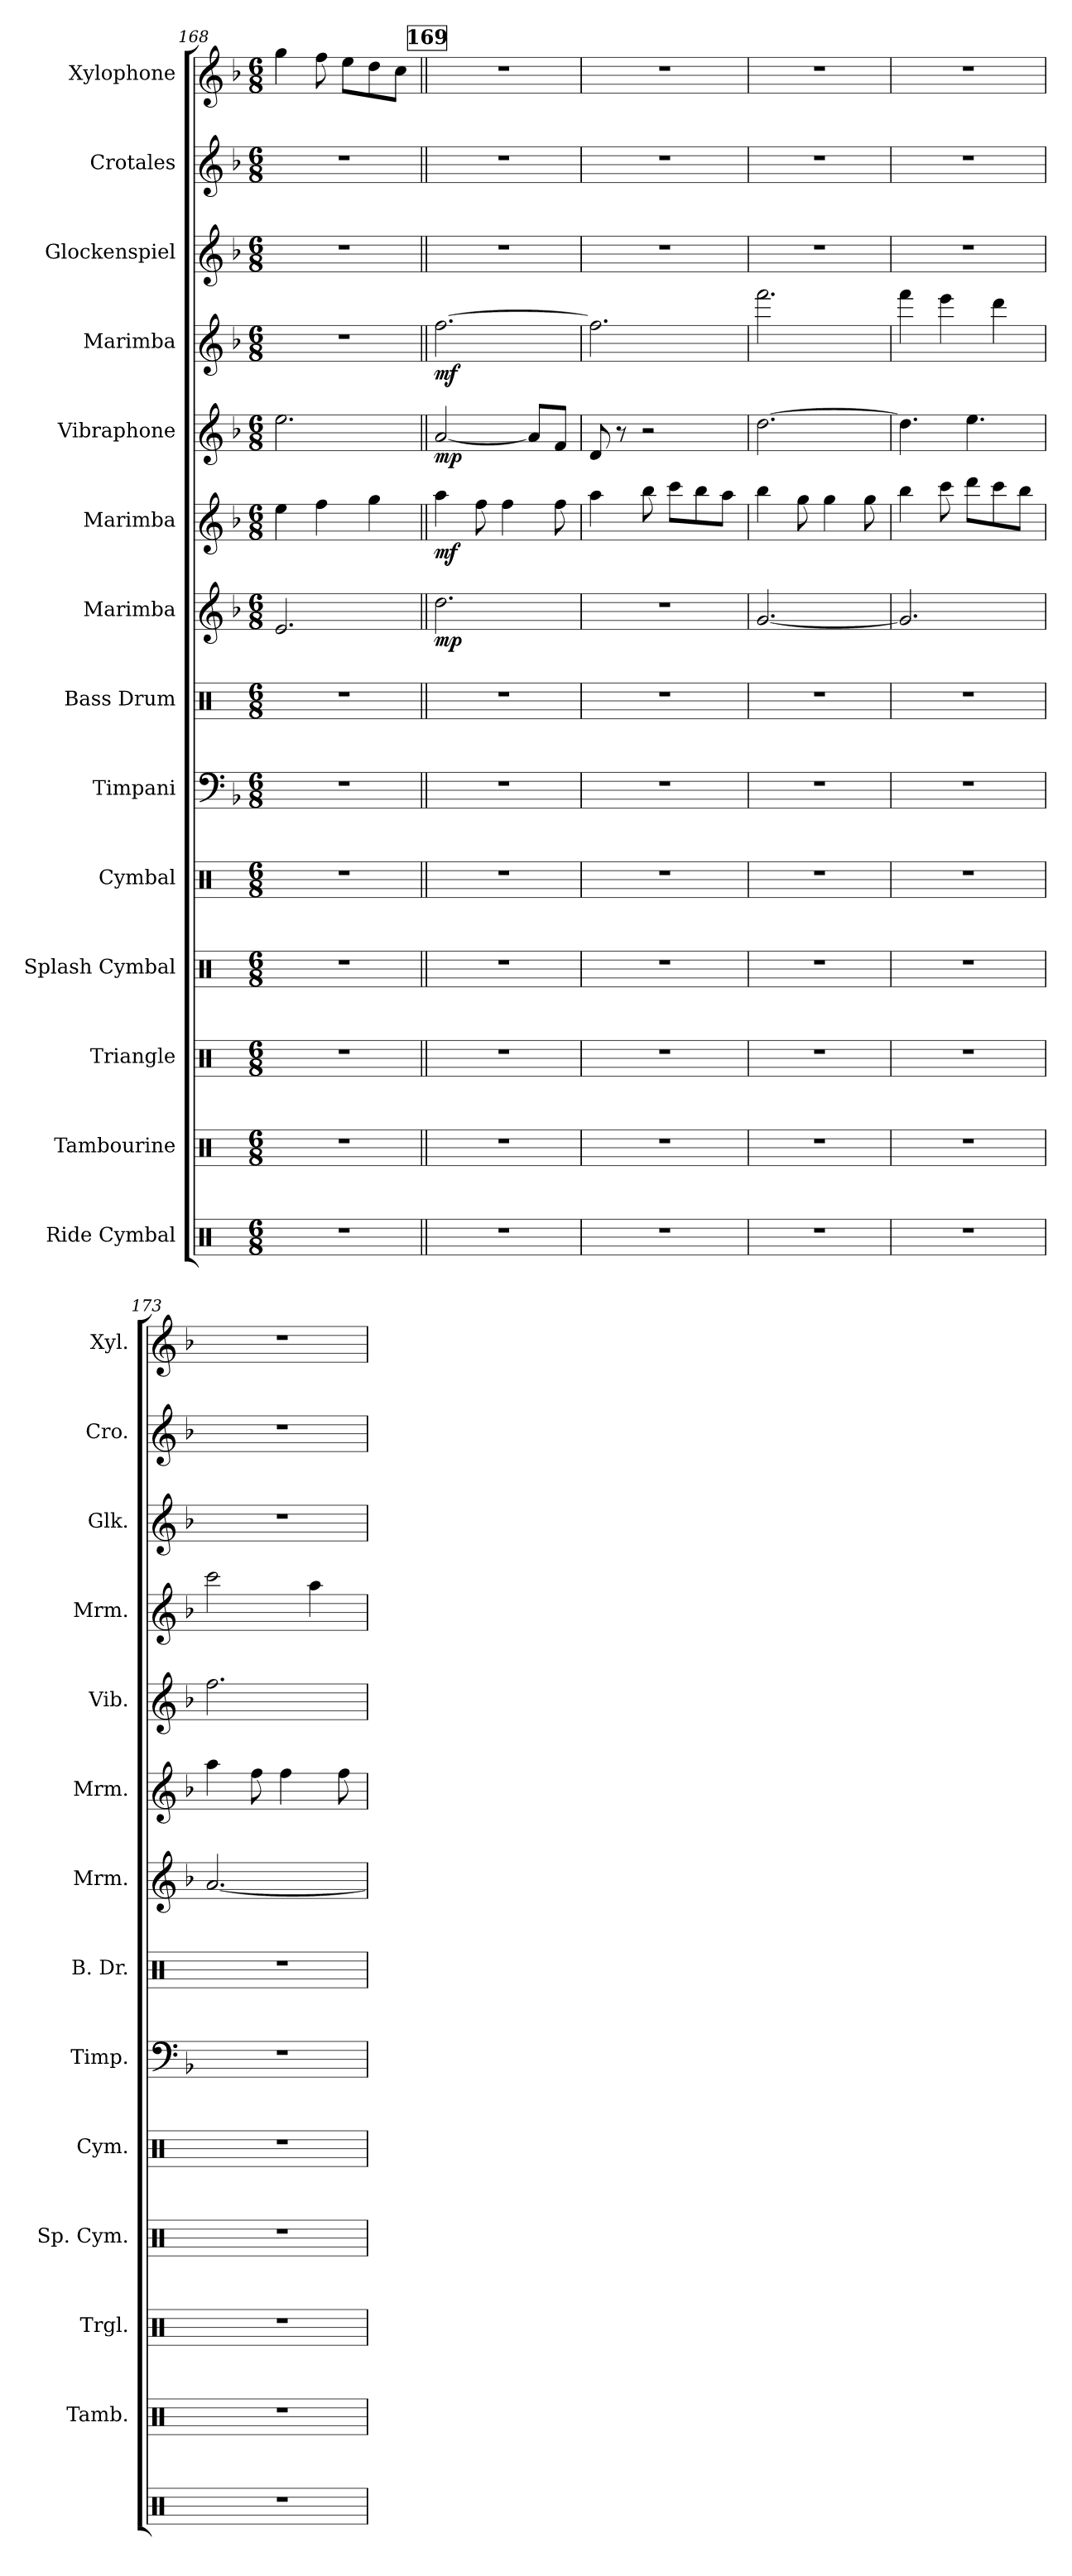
**kern	**kern	**kern	**kern	**kern	**kern	**kern	**kern	**dynam	**kern	**dynam	**kern	**dynam	**kern	**dynam	**kern	**kern	**kern
*part14	*part13	*part12	*part11	*part10	*part9	*part8	*part7	*part7	*part6	*part6	*part5	*part5	*part4	*part4	*part3	*part2	*part1
*staff14	*staff13	*staff12	*staff11	*staff10	*staff9	*staff8	*staff7	*staff7	*staff6	*staff6	*staff5	*staff5	*staff4	*staff4	*staff3	*staff2	*staff1
*I"Ride Cymbal	*I"Tambourine	*I"Triangle	*I"Splash Cymbal	*I"Cymbal	*I"Timpani	*I"Bass Drum	*I"Marimba	*	*I"Marimba	*	*I"Vibraphone	*	*I"Marimba	*	*I"Glockenspiel	*I"Crotales	*I"Xylophone
*	*I'Tamb.	*I'Trgl.	*I'Sp. Cym.	*I'Cym.	*I'Timp.	*I'B. Dr.	*I'Mrm.	*	*I'Mrm.	*	*I'Vib.	*	*I'Mrm.	*	*I'Glk.	*I'Cro.	*I'Xyl.
!!LO:PB:g=z
*clefX	*clefX	*clefX	*clefX	*clefX	*clefF4	*clefX	*clefG2	*	*clefG2	*	*clefG2	*	*clefG2	*	*clefG2	*clefG2	*clefG2
*	*	*	*	*	*	*	*	*	*	*	*	*	*	*	*ITrd-14c-24	*ITrd-14c-24	*ITrd-7c-12
*k[]	*k[]	*k[]	*k[]	*k[]	*k[b-]	*k[]	*k[b-]	*	*k[b-]	*	*k[b-]	*	*k[b-]	*	*k[b-]	*k[b-]	*k[b-]
*M6/8	*M6/8	*M6/8	*M6/8	*M6/8	*M6/8	*M6/8	*M6/8	*	*M6/8	*	*M6/8	*	*M6/8	*	*M6/8	*M6/8	*M6/8
=168	=168	=168	=168	=168	=168	=168	=168	=168	=168	=168	=168	=168	=168	=168	=168	=168	=168
2.r	2.r	2.r	2.r	2.r	2.r	2.r	2.e/	.	4ee\	.	2.ee\	.	2.r	.	2.r	2.r	4ggg\
.	.	.	.	.	.	.	.	.	4ff\	.	.	.	.	.	.	.	8fff\
.	.	.	.	.	.	.	.	.	.	.	.	.	.	.	.	.	8eee\L
.	.	.	.	.	.	.	.	.	4gg\	.	.	.	.	.	.	.	8ddd\
.	.	.	.	.	.	.	.	.	.	.	.	.	.	.	.	.	8ccc\J
!!LO:REH:place=s1:a:B:fs=14:t=169
=169||	=169||	=169||	=169||	=169||	=169||	=169||	=169||	=169||	=169||	=169||	=169||	=169||	=169||	=169||	=169||	=169||	=169||
!	!	!	!	!	!	!	!	!LO:DY:b	!	!LO:DY:b	!	!LO:DY:b	!	!LO:DY:b	!	!	!
2.r	2.r	2.r	2.r	2.r	2.r	2.r	2.dd\	mp	4aa\	mf	[2a/	mp	[2.ff\	mf	2.r	2.r	2.r
.	.	.	.	.	.	.	.	.	8ff\	.	.	.	.	.	.	.	.
.	.	.	.	.	.	.	.	.	4ff\	.	.	.	.	.	.	.	.
.	.	.	.	.	.	.	.	.	.	.	8a/L]	.	.	.	.	.	.
.	.	.	.	.	.	.	.	.	8ff\	.	8f/J	.	.	.	.	.	.
=170	=170	=170	=170	=170	=170	=170	=170	=170	=170	=170	=170	=170	=170	=170	=170	=170	=170
2.r	2.r	2.r	2.r	2.r	2.r	2.r	2.r	.	4aa\	.	8d/	.	2.ff\]	.	2.r	2.r	2.r
.	.	.	.	.	.	.	.	.	.	.	8r	.	.	.	.	.	.
.	.	.	.	.	.	.	.	.	8bb-\	.	2r	.	.	.	.	.	.
.	.	.	.	.	.	.	.	.	8ccc\L	.	.	.	.	.	.	.	.
.	.	.	.	.	.	.	.	.	8bb-\	.	.	.	.	.	.	.	.
.	.	.	.	.	.	.	.	.	8aa\J	.	.	.	.	.	.	.	.
=171	=171	=171	=171	=171	=171	=171	=171	=171	=171	=171	=171	=171	=171	=171	=171	=171	=171
2.r	2.r	2.r	2.r	2.r	2.r	2.r	[2.g/	.	4bb-\	.	[2.dd\	.	2.fff\	.	2.r	2.r	2.r
.	.	.	.	.	.	.	.	.	8gg\	.	.	.	.	.	.	.	.
.	.	.	.	.	.	.	.	.	4gg\	.	.	.	.	.	.	.	.
.	.	.	.	.	.	.	.	.	8gg\	.	.	.	.	.	.	.	.
=172	=172	=172	=172	=172	=172	=172	=172	=172	=172	=172	=172	=172	=172	=172	=172	=172	=172
2.r	2.r	2.r	2.r	2.r	2.r	2.r	2.g/]	.	4bb-\	.	4.dd\]	.	4fff\	.	2.r	2.r	2.r
.	.	.	.	.	.	.	.	.	8ccc\	.	.	.	4eee\	.	.	.	.
.	.	.	.	.	.	.	.	.	8ddd\L	.	4.ee\	.	.	.	.	.	.
.	.	.	.	.	.	.	.	.	8ccc\	.	.	.	4ddd\	.	.	.	.
.	.	.	.	.	.	.	.	.	8bb-\J	.	.	.	.	.	.	.	.
=173	=173	=173	=173	=173	=173	=173	=173	=173	=173	=173	=173	=173	=173	=173	=173	=173	=173
2.r	2.r	2.r	2.r	2.r	2.r	2.r	[2.a/	.	4aa\	.	2.ff\	.	2ccc\	.	2.r	2.r	2.r
.	.	.	.	.	.	.	.	.	8ff\	.	.	.	.	.	.	.	.
.	.	.	.	.	.	.	.	.	4ff\	.	.	.	.	.	.	.	.
.	.	.	.	.	.	.	.	.	.	.	.	.	4aa\	.	.	.	.
.	.	.	.	.	.	.	.	.	8ff\	.	.	.	.	.	.	.	.
=	=	=	=	=	=	=	=	=	=	=	=	=	=	=	=	=	=
*-	*-	*-	*-	*-	*-	*-	*-	*-	*-	*-	*-	*-	*-	*-	*-	*-	*-
